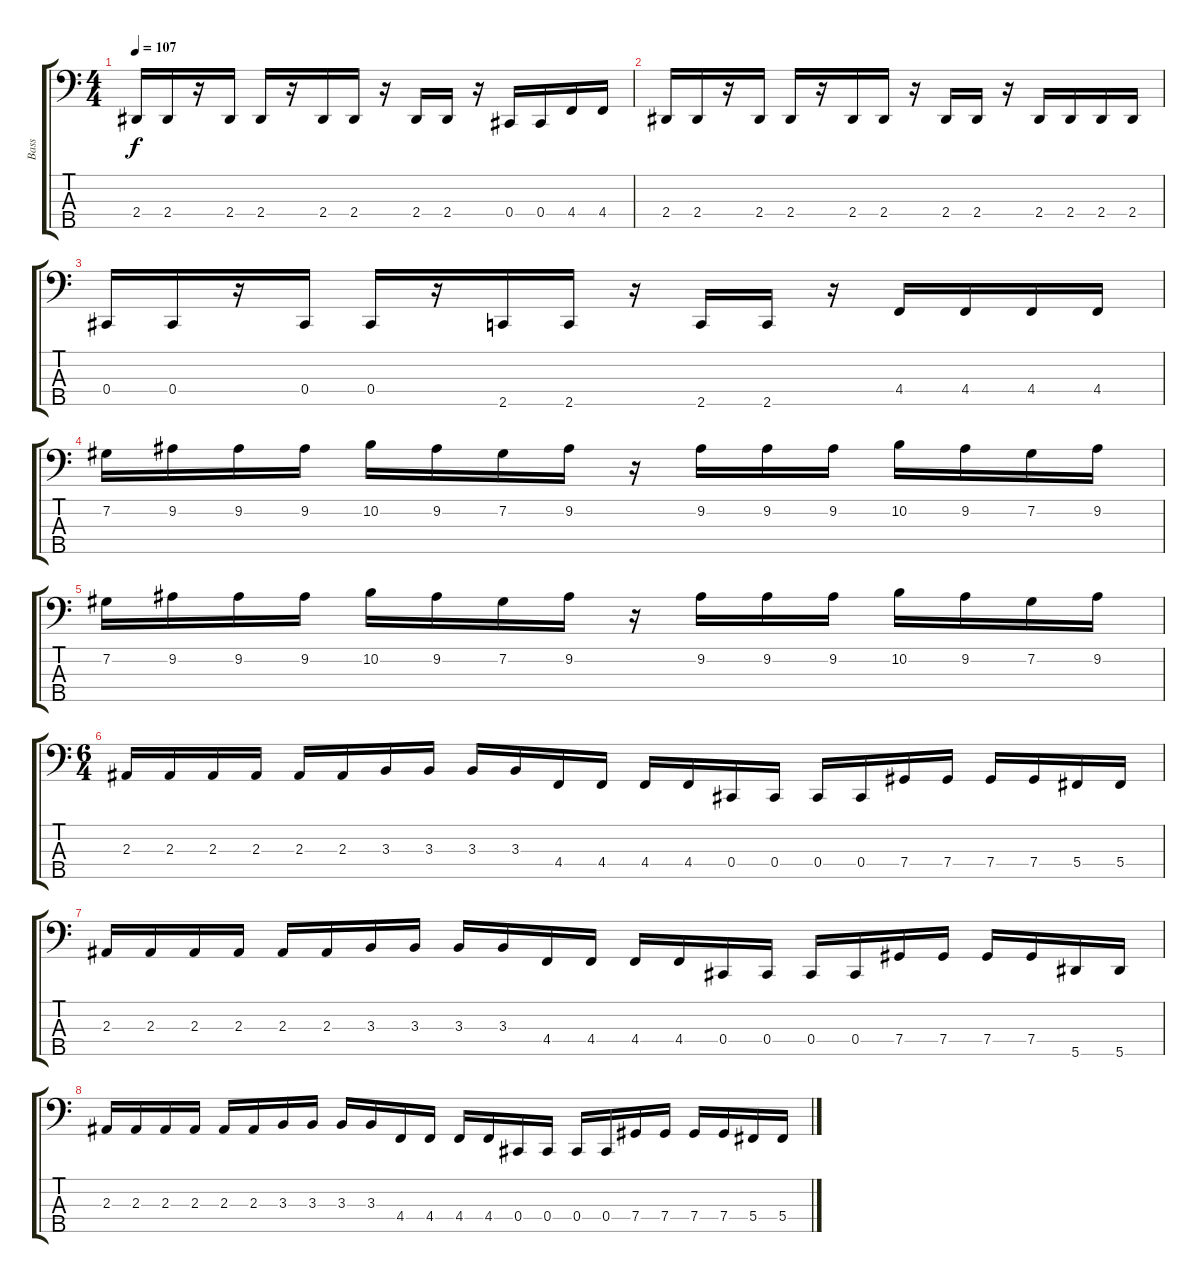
\track ("Bass" "Bass") {instrument electricbassfinger}
\staff {score tabs}
\tuning (Gb2 Db2 Ab1 Db1 Bb0) {hide}
\ts (4 4)
\tempo 107
\clef f4
\ks c
2.4.16{dy f} 2.4.16 r.16 2.4.16 2.4.16 r.16 2.4.16 2.4.16 r.16 2.4.16 2.4.16 r.16 0.4.16 0.4.16 4.4.16 4.4.16 |
2.4.16 2.4.16 r.16 2.4.16 2.4.16 r.16 2.4.16 2.4.16 r.16 2.4.16 2.4.16 r.16 2.4.16 2.4.16 2.4.16 2.4.16 |
0.4.16 0.4.16 r.16 0.4.16 0.4.16 r.16 2.5.16 2.5.16 r.16 2.5.16 2.5.16 r.16 4.4.16 4.4.16 4.4.16 4.4.16 |
7.2.16 9.2.16 9.2.16 9.2.16 10.2.16 9.2.16 7.2.16 9.2.16 r.16 9.2.16 9.2.16 9.2.16 10.2.16 9.2.16 7.2.16 9.2.16 |
7.2.16 9.2.16 9.2.16 9.2.16 10.2.16 9.2.16 7.2.16 9.2.16 r.16 9.2.16 9.2.16 9.2.16 10.2.16 9.2.16 7.2.16 9.2.16 |
\ts (6 4)
2.3.16 2.3.16 2.3.16 2.3.16 2.3.16 2.3.16 3.3.16 3.3.16 3.3.16 3.3.16 4.4.16 4.4.16 4.4.16 4.4.16 0.4.16 0.4.16 0.4.16 0.4.16 7.4.16 7.4.16 7.4.16 7.4.16 5.4.16 5.4.16 |
2.3.16 2.3.16 2.3.16 2.3.16 2.3.16 2.3.16 3.3.16 3.3.16 3.3.16 3.3.16 4.4.16 4.4.16 4.4.16 4.4.16 0.4.16 0.4.16 0.4.16 0.4.16 7.4.16 7.4.16 7.4.16 7.4.16 5.5.16 5.5.16 |
2.3.16 2.3.16 2.3.16 2.3.16 2.3.16 2.3.16 3.3.16 3.3.16 3.3.16 3.3.16 4.4.16 4.4.16 4.4.16 4.4.16 0.4.16 0.4.16 0.4.16 0.4.16 7.4.16 7.4.16 7.4.16 7.4.16 5.4.16 5.4.16
